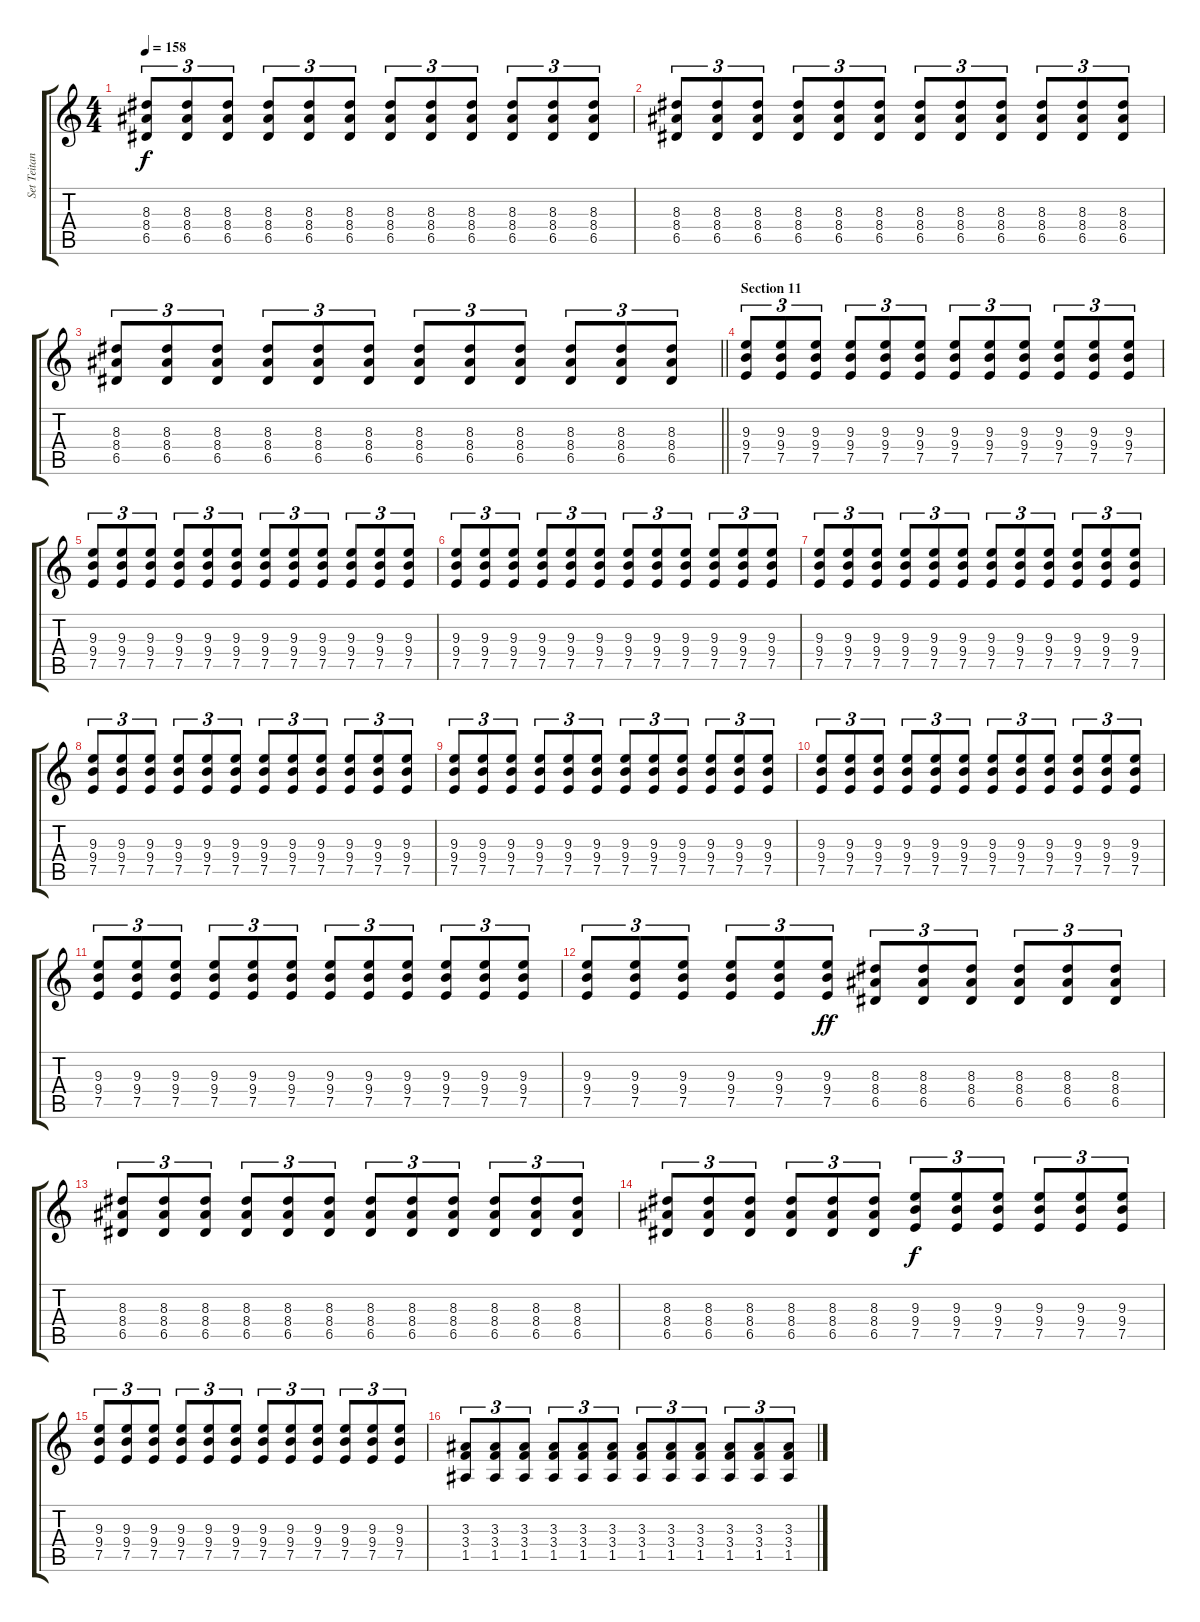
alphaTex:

\track ("Set Teitan" "Set Teitan") {instrument distortionguitar}
\staff {score tabs}
\tuning (E4 B3 G3 D3 A2 E2) {hide}
\ts (4 4)
\tempo 158
\clef g2
\ks c
(8.3 8.4 6.5).8{tu (3 2) dy f} (8.3 8.4 6.5).8{tu (3 2)} (8.3 8.4 6.5).8{tu (3 2)} (8.3 8.4 6.5).8{tu (3 2)} (8.3 8.4 6.5).8{tu (3 2)} (8.3 8.4 6.5).8{tu (3 2)} (8.3 8.4 6.5).8{tu (3 2)} (8.3 8.4 6.5).8{tu (3 2)} (8.3 8.4 6.5).8{tu (3 2)} (8.3 8.4 6.5).8{tu (3 2)} (8.3 8.4 6.5).8{tu (3 2)} (8.3 8.4 6.5).8{tu (3 2)} |
(8.3 8.4 6.5).8{tu (3 2)} (8.3 8.4 6.5).8{tu (3 2)} (8.3 8.4 6.5).8{tu (3 2)} (8.3 8.4 6.5).8{tu (3 2)} (8.3 8.4 6.5).8{tu (3 2)} (8.3 8.4 6.5).8{tu (3 2)} (8.3 8.4 6.5).8{tu (3 2)} (8.3 8.4 6.5).8{tu (3 2)} (8.3 8.4 6.5).8{tu (3 2)} (8.3 8.4 6.5).8{tu (3 2)} (8.3 8.4 6.5).8{tu (3 2)} (8.3 8.4 6.5).8{tu (3 2)} |
\barLineRight lightlight
(8.3 8.4 6.5).8{tu (3 2)} (8.3 8.4 6.5).8{tu (3 2)} (8.3 8.4 6.5).8{tu (3 2)} (8.3 8.4 6.5).8{tu (3 2)} (8.3 8.4 6.5).8{tu (3 2)} (8.3 8.4 6.5).8{tu (3 2)} (8.3 8.4 6.5).8{tu (3 2)} (8.3 8.4 6.5).8{tu (3 2)} (8.3 8.4 6.5).8{tu (3 2)} (8.3 8.4 6.5).8{tu (3 2)} (8.3 8.4 6.5).8{tu (3 2)} (8.3 8.4 6.5).8{tu (3 2)} |
\section ("" "Section 11")
(9.3 9.4 7.5).8{tu (3 2)} (9.3 9.4 7.5).8{tu (3 2)} (9.3 9.4 7.5).8{tu (3 2)} (9.3 9.4 7.5).8{tu (3 2)} (9.3 9.4 7.5).8{tu (3 2)} (9.3 9.4 7.5).8{tu (3 2)} (9.3 9.4 7.5).8{tu (3 2)} (9.3 9.4 7.5).8{tu (3 2)} (9.3 9.4 7.5).8{tu (3 2)} (9.3 9.4 7.5).8{tu (3 2)} (9.3 9.4 7.5).8{tu (3 2)} (9.3 9.4 7.5).8{tu (3 2)} |
(9.3 9.4 7.5).8{tu (3 2)} (9.3 9.4 7.5).8{tu (3 2)} (9.3 9.4 7.5).8{tu (3 2)} (9.3 9.4 7.5).8{tu (3 2)} (9.3 9.4 7.5).8{tu (3 2)} (9.3 9.4 7.5).8{tu (3 2)} (9.3 9.4 7.5).8{tu (3 2)} (9.3 9.4 7.5).8{tu (3 2)} (9.3 9.4 7.5).8{tu (3 2)} (9.3 9.4 7.5).8{tu (3 2)} (9.3 9.4 7.5).8{tu (3 2)} (9.3 9.4 7.5).8{tu (3 2)} |
(9.3 9.4 7.5).8{tu (3 2)} (9.3 9.4 7.5).8{tu (3 2)} (9.3 9.4 7.5).8{tu (3 2)} (9.3 9.4 7.5).8{tu (3 2)} (9.3 9.4 7.5).8{tu (3 2)} (9.3 9.4 7.5).8{tu (3 2)} (9.3 9.4 7.5).8{tu (3 2)} (9.3 9.4 7.5).8{tu (3 2)} (9.3 9.4 7.5).8{tu (3 2)} (9.3 9.4 7.5).8{tu (3 2)} (9.3 9.4 7.5).8{tu (3 2)} (9.3 9.4 7.5).8{tu (3 2)} |
(9.3 9.4 7.5).8{tu (3 2)} (9.3 9.4 7.5).8{tu (3 2)} (9.3 9.4 7.5).8{tu (3 2)} (9.3 9.4 7.5).8{tu (3 2)} (9.3 9.4 7.5).8{tu (3 2)} (9.3 9.4 7.5).8{tu (3 2)} (9.3 9.4 7.5).8{tu (3 2)} (9.3 9.4 7.5).8{tu (3 2)} (9.3 9.4 7.5).8{tu (3 2)} (9.3 9.4 7.5).8{tu (3 2)} (9.3 9.4 7.5).8{tu (3 2)} (9.3 9.4 7.5).8{tu (3 2)} |
(9.3 9.4 7.5).8{tu (3 2)} (9.3 9.4 7.5).8{tu (3 2)} (9.3 9.4 7.5).8{tu (3 2)} (9.3 9.4 7.5).8{tu (3 2)} (9.3 9.4 7.5).8{tu (3 2)} (9.3 9.4 7.5).8{tu (3 2)} (9.3 9.4 7.5).8{tu (3 2)} (9.3 9.4 7.5).8{tu (3 2)} (9.3 9.4 7.5).8{tu (3 2)} (9.3 9.4 7.5).8{tu (3 2)} (9.3 9.4 7.5).8{tu (3 2)} (9.3 9.4 7.5).8{tu (3 2)} |
(9.3 9.4 7.5).8{tu (3 2)} (9.3 9.4 7.5).8{tu (3 2)} (9.3 9.4 7.5).8{tu (3 2)} (9.3 9.4 7.5).8{tu (3 2)} (9.3 9.4 7.5).8{tu (3 2)} (9.3 9.4 7.5).8{tu (3 2)} (9.3 9.4 7.5).8{tu (3 2)} (9.3 9.4 7.5).8{tu (3 2)} (9.3 9.4 7.5).8{tu (3 2)} (9.3 9.4 7.5).8{tu (3 2)} (9.3 9.4 7.5).8{tu (3 2)} (9.3 9.4 7.5).8{tu (3 2)} |
(9.3 9.4 7.5).8{tu (3 2)} (9.3 9.4 7.5).8{tu (3 2)} (9.3 9.4 7.5).8{tu (3 2)} (9.3 9.4 7.5).8{tu (3 2)} (9.3 9.4 7.5).8{tu (3 2)} (9.3 9.4 7.5).8{tu (3 2)} (9.3 9.4 7.5).8{tu (3 2)} (9.3 9.4 7.5).8{tu (3 2)} (9.3 9.4 7.5).8{tu (3 2)} (9.3 9.4 7.5).8{tu (3 2)} (9.3 9.4 7.5).8{tu (3 2)} (9.3 9.4 7.5).8{tu (3 2)} |
(9.3 9.4 7.5).8{tu (3 2)} (9.3 9.4 7.5).8{tu (3 2)} (9.3 9.4 7.5).8{tu (3 2)} (9.3 9.4 7.5).8{tu (3 2)} (9.3 9.4 7.5).8{tu (3 2)} (9.3 9.4 7.5).8{tu (3 2)} (9.3 9.4 7.5).8{tu (3 2)} (9.3 9.4 7.5).8{tu (3 2)} (9.3 9.4 7.5).8{tu (3 2)} (9.3 9.4 7.5).8{tu (3 2)} (9.3 9.4 7.5).8{tu (3 2)} (9.3 9.4 7.5).8{tu (3 2)} |
(9.3 9.4 7.5).8{tu (3 2)} (9.3 9.4 7.5).8{tu (3 2)} (9.3 9.4 7.5).8{tu (3 2)} (9.3 9.4 7.5).8{tu (3 2)} (9.3 9.4 7.5).8{tu (3 2)} (9.3 9.4 7.5).8{tu (3 2) dy ff} (8.3 8.4 6.5).8{tu (3 2)} (8.3 8.4 6.5).8{tu (3 2)} (8.3 8.4 6.5).8{tu (3 2)} (8.3 8.4 6.5).8{tu (3 2)} (8.3 8.4 6.5).8{tu (3 2)} (8.3 8.4 6.5).8{tu (3 2)} |
(8.3 8.4 6.5).8{tu (3 2)} (8.3 8.4 6.5).8{tu (3 2)} (8.3 8.4 6.5).8{tu (3 2)} (8.3 8.4 6.5).8{tu (3 2)} (8.3 8.4 6.5).8{tu (3 2)} (8.3 8.4 6.5).8{tu (3 2)} (8.3 8.4 6.5).8{tu (3 2)} (8.3 8.4 6.5).8{tu (3 2)} (8.3 8.4 6.5).8{tu (3 2)} (8.3 8.4 6.5).8{tu (3 2)} (8.3 8.4 6.5).8{tu (3 2)} (8.3 8.4 6.5).8{tu (3 2)} |
(8.3 8.4 6.5).8{tu (3 2)} (8.3 8.4 6.5).8{tu (3 2)} (8.3 8.4 6.5).8{tu (3 2)} (8.3 8.4 6.5).8{tu (3 2)} (8.3 8.4 6.5).8{tu (3 2)} (8.3 8.4 6.5).8{tu (3 2)} (9.3 9.4 7.5).8{tu (3 2) dy f} (9.3 9.4 7.5).8{tu (3 2)} (9.3 9.4 7.5).8{tu (3 2)} (9.3 9.4 7.5).8{tu (3 2)} (9.3 9.4 7.5).8{tu (3 2)} (9.3 9.4 7.5).8{tu (3 2)} |
(9.3 9.4 7.5).8{tu (3 2)} (9.3 9.4 7.5).8{tu (3 2)} (9.3 9.4 7.5).8{tu (3 2)} (9.3 9.4 7.5).8{tu (3 2)} (9.3 9.4 7.5).8{tu (3 2)} (9.3 9.4 7.5).8{tu (3 2)} (9.3 9.4 7.5).8{tu (3 2)} (9.3 9.4 7.5).8{tu (3 2)} (9.3 9.4 7.5).8{tu (3 2)} (9.3 9.4 7.5).8{tu (3 2)} (9.3 9.4 7.5).8{tu (3 2)} (9.3 9.4 7.5).8{tu (3 2)} |
(3.3 3.4 1.5).8{tu (3 2)} (3.3 3.4 1.5).8{tu (3 2)} (3.3 3.4 1.5).8{tu (3 2)} (3.3 3.4 1.5).8{tu (3 2)} (3.3 3.4 1.5).8{tu (3 2)} (3.3 3.4 1.5).8{tu (3 2)} (3.3 3.4 1.5).8{tu (3 2)} (3.3 3.4 1.5).8{tu (3 2)} (3.3 3.4 1.5).8{tu (3 2)} (3.3 3.4 1.5).8{tu (3 2)} (3.3 3.4 1.5).8{tu (3 2)} (3.3 3.4 1.5).8{tu (3 2)}
